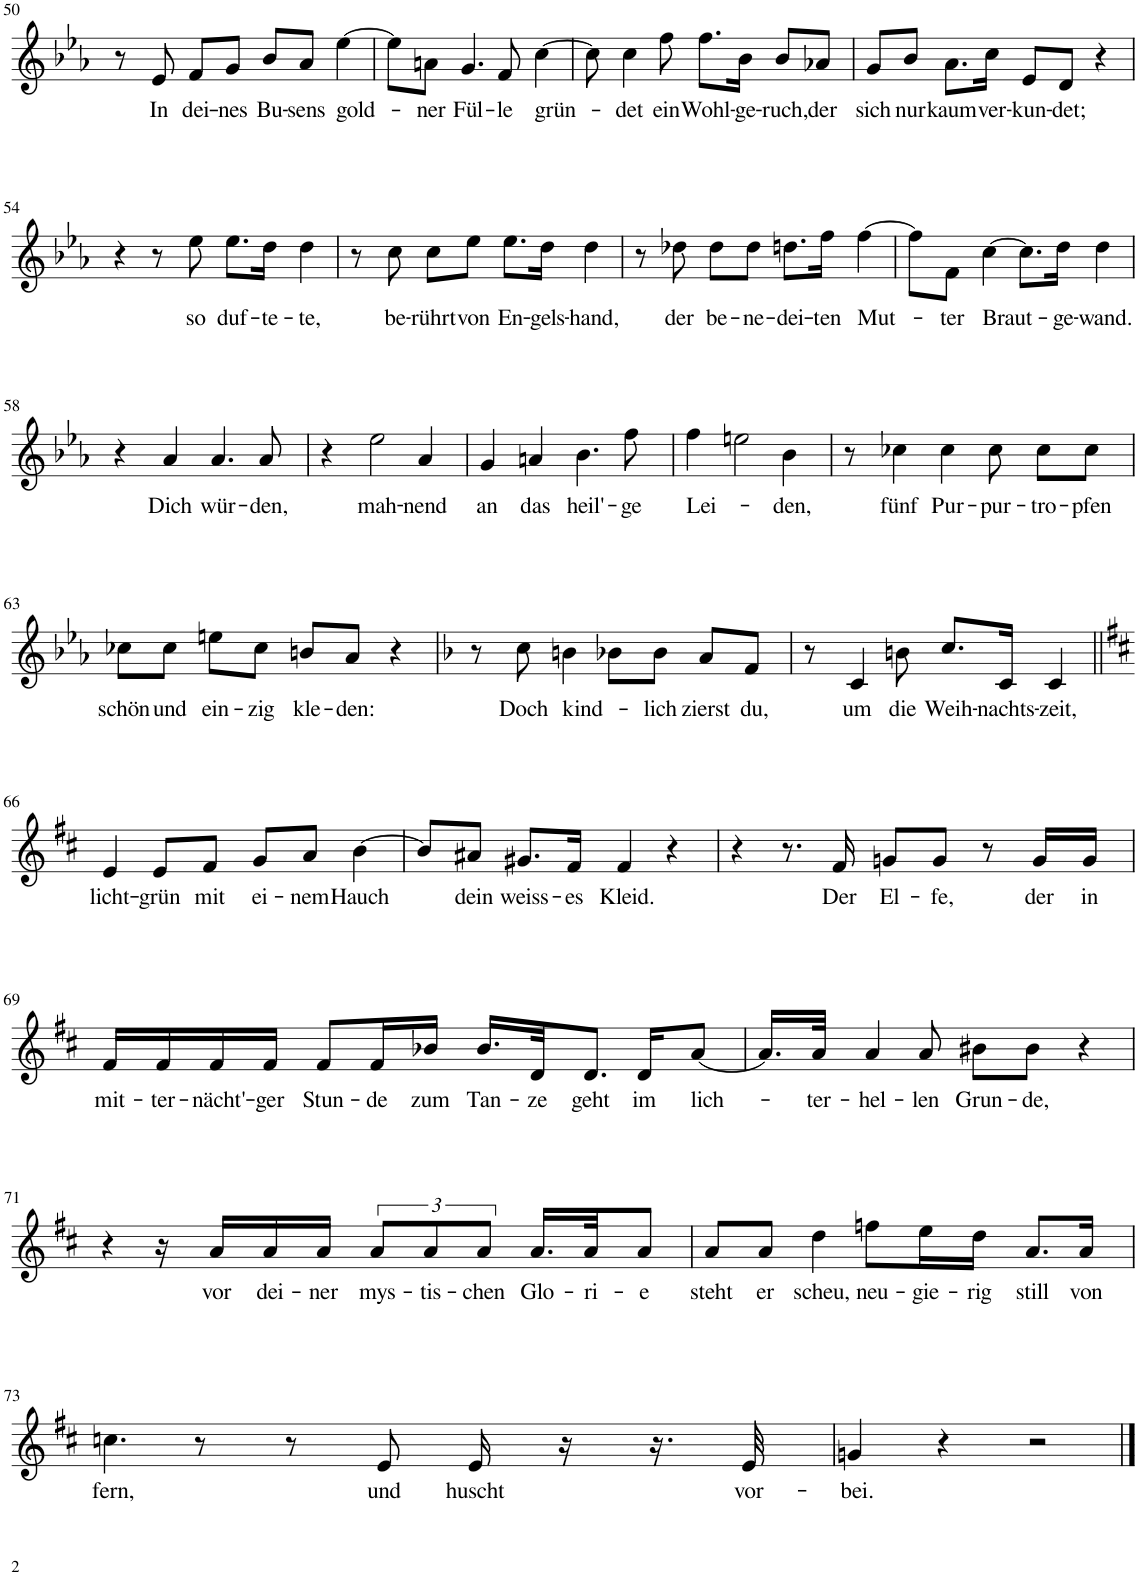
**kern	**text
*part1	*part1
*staff1	*staff1
*I"Piano	*
*I'Pno	*
!!LO:PB:g=z
*clefG2	*
*k[b-e-a-]	*
*M4/4	*
=50	=50
8r	.
!	!LO:LY:b
8e-/	In
!	!LO:LY:b
8f/L	dei-
!	!LO:LY:b
8g/J	-nes
!	!LO:LY:b
8b-/L	Bu-
!	!LO:LY:b
8a-/J	-sens
!	!LO:LY:b
[4ee-\	gold-
=51	=51
8ee-\L]	.
!	!LO:LY:b
8an\J	-ner
!	!LO:LY:b
4.g/	Fül-
!	!LO:LY:b
8f/	-le
!	!LO:LY:b
[4cc\	grün-
=52	=52
8cc\]	.
!	!LO:LY:b
4cc\	-det
!	!LO:LY:b
8ff\	ein
!	!LO:LY:b
8.ff\L	Wohl-
!	!LO:LY:b
16b-\Jk	-ge-
!	!LO:LY:b
8b-/L	-ruch,
!	!LO:LY:b
8a-X/J	der
=53	=53
!	!LO:LY:b
8g/L	sich
!	!LO:LY:b
8b-/J	nur
!	!LO:LY:b
8.a-\L	kaum
!	!LO:LY:b
16cc\Jk	ver-
!	!LO:LY:b
8e-/L	-kun-
!	!LO:LY:b
8d/J	-det;
4r	.
!!LO:LB:g=z
=54	=54
4r	.
8r	.
!	!LO:LY:b
8ee-\	so
!	!LO:LY:b
8.ee-\L	duf-
!	!LO:LY:b
16dd\Jk	-te-
!	!LO:LY:b
4dd\	-te,
=55	=55
8r	.
!	!LO:LY:b
8cc\	be-
!	!LO:LY:b
8cc\L	-rührt
!	!LO:LY:b
8ee-\J	von
!	!LO:LY:b
8.ee-\L	En-
!	!LO:LY:b
16dd\Jk	-gels-
!	!LO:LY:b
4dd\	-hand,
=56	=56
8r	.
!	!LO:LY:b
8dd-X\	der
!	!LO:LY:b
8dd-\L	be-
!	!LO:LY:b
8dd-\J	-ne-
!	!LO:LY:b
8.ddn\L	-dei-
!	!LO:LY:b
16ff\Jk	-ten
!	!LO:LY:b
[4ff\	Mut-
=57	=57
8ff\L]	.
!	!LO:LY:b
8f\J	-ter
!	!LO:LY:b
[4cc\	Braut-
8.cc\L]	.
!	!LO:LY:b
16dd\Jk	-ge-
!	!LO:LY:b
4dd\	-wand.
!!LO:LB:g=z
=58	=58
4r	.
!	!LO:LY:b
4a-/	Dich
!	!LO:LY:b
4.a-/	wür-
!	!LO:LY:b
8a-/	-den,
=59	=59
4r	.
!	!LO:LY:b
2ee-\	mah-
!	!LO:LY:b
4a-/	-nend
=60	=60
!	!LO:LY:b
4g/	an
!	!LO:LY:b
4an/	das
!	!LO:LY:b
4.b-\	heil'-
!	!LO:LY:b
8ff\	-ge
=61	=61
!	!LO:LY:b
4ff\	Lei-
2een\	.
!	!LO:LY:b
4b-\	-den,
=62	=62
8r	.
!	!LO:LY:b
4cc-X\	fünf
!	!LO:LY:b
4cc-\	Pur-
!	!LO:LY:b
8cc-\	-pur-
!	!LO:LY:b
8cc-\L	-tro-
!	!LO:LY:b
8cc-\J	-pfen
!!LO:LB:g=z
=63	=63
!	!LO:LY:b
8cc-X\L	schön
!	!LO:LY:b
8cc-\J	und
!	!LO:LY:b
8een\L	ein-
!	!LO:LY:b
8cc-\J	-zig
!	!LO:LY:b
8bn/L	kle-
!	!LO:LY:b
8a-/J	-den:
4r	.
=64	=64
*k[b-]	*
8r	.
!	!LO:LY:b
8cc\	Doch
!	!LO:LY:b
4bn\	kind-
8b-X\L	.
!	!LO:LY:b
8b-\J	-lich
!	!LO:LY:b
8a/L	zierst
!	!LO:LY:b
8f/J	du,
=65	=65
8r	.
!	!LO:LY:b
4c/	um
!	!LO:LY:b
8bn\	die
!	!LO:LY:b
8.cc/L	Weih-
!	!LO:LY:b
16c/Jk	-nachts-
!	!LO:LY:b
4c/	-zeit,
!!LO:LB:g=z
=66||	=66||
*k[f#c#]	*
!	!LO:LY:b
4e/	licht-
!	!LO:LY:b
8e/L	-grün
!	!LO:LY:b
8f#/J	mit
!	!LO:LY:b
8g/L	ei-
!	!LO:LY:b
8a/J	-nem
!	!LO:LY:b
[4b\	Hauch
=67	=67
8b/L]	.
!	!LO:LY:b
8a#X/J	dein
!	!LO:LY:b
8.g#X/L	weiss-
!	!LO:LY:b
16f#/Jk	-es
!	!LO:LY:b
4f#/	Kleid.
4r	.
=68	=68
4r	.
8.r	.
!	!LO:LY:b
16f#/	Der
!	!LO:LY:b
8gn/L	El-
!	!LO:LY:b
8g/J	-fe,
8r	.
!	!LO:LY:b
16g/LL	der
!	!LO:LY:b
16g/JJ	in
!!LO:LB:g=z
=69	=69
!	!LO:LY:b
16f#/LL	mit-
!	!LO:LY:b
16f#/	-ter-
!	!LO:LY:b
16f#/	-nächt'-
!	!LO:LY:b
16f#/JJ	-ger
!	!LO:LY:b
8f#/L	Stun-
!	!LO:LY:b
16f#/L	-de
!	!LO:LY:b
16b-X/JJ	zum
!	!LO:LY:b
16.b-/LL	Tan-
!	!LO:LY:b
32d/JK	-ze
!	!LO:LY:b
8.d/J	geht
!	!LO:LY:b
16d/KL	im
!	!LO:LY:b
[8a/J	lich-
=70	=70
16.a/LL]	.
!	!LO:LY:b
32a/JJk	-ter-
!	!LO:LY:b
4a/	-hel-
!	!LO:LY:b
8a/	-len
!	!LO:LY:b
8b#X\L	Grun-
!	!LO:LY:b
8b#\J	-de,
4r	.
!!LO:LB:g=z
=71	=71
4r	.
16r	.
!	!LO:LY:b
16a/LL	vor
!	!LO:LY:b
16a/	dei-
!	!LO:LY:b
16a/JJ	-ner
!	!LO:LY:b
12a/L	mys-
!	!LO:LY:b
12a/	-tis-
!	!LO:LY:b
12a/J	-chen
!	!LO:LY:b
16.a/LL	Glo-
!	!LO:LY:b
32a/JK	-ri-
!	!LO:LY:b
8a/J	-e
=72	=72
!	!LO:LY:b
8a/L	steht
!	!LO:LY:b
8a/J	er
!	!LO:LY:b
4dd\	scheu,
!	!LO:LY:b
8ffn\L	neu-
!	!LO:LY:b
16ee\L	-gie-
!	!LO:LY:b
16dd\JJ	-rig
!	!LO:LY:b
8.a/L	still
!	!LO:LY:b
16a/Jk	von
!!LO:LB:g=z
=73	=73
!	!LO:LY:b
4.ccn\	fern,
8r	.
8r	.
!	!LO:LY:b
8e/	und
!	!LO:LY:b
16e/	huscht
16r	.
16.r	.
!	!LO:LY:b
32e/	vor-
=74	=74
!	!LO:LY:b
4gn/	-bei.
4r	.
2r	.
==	==
*-	*-
